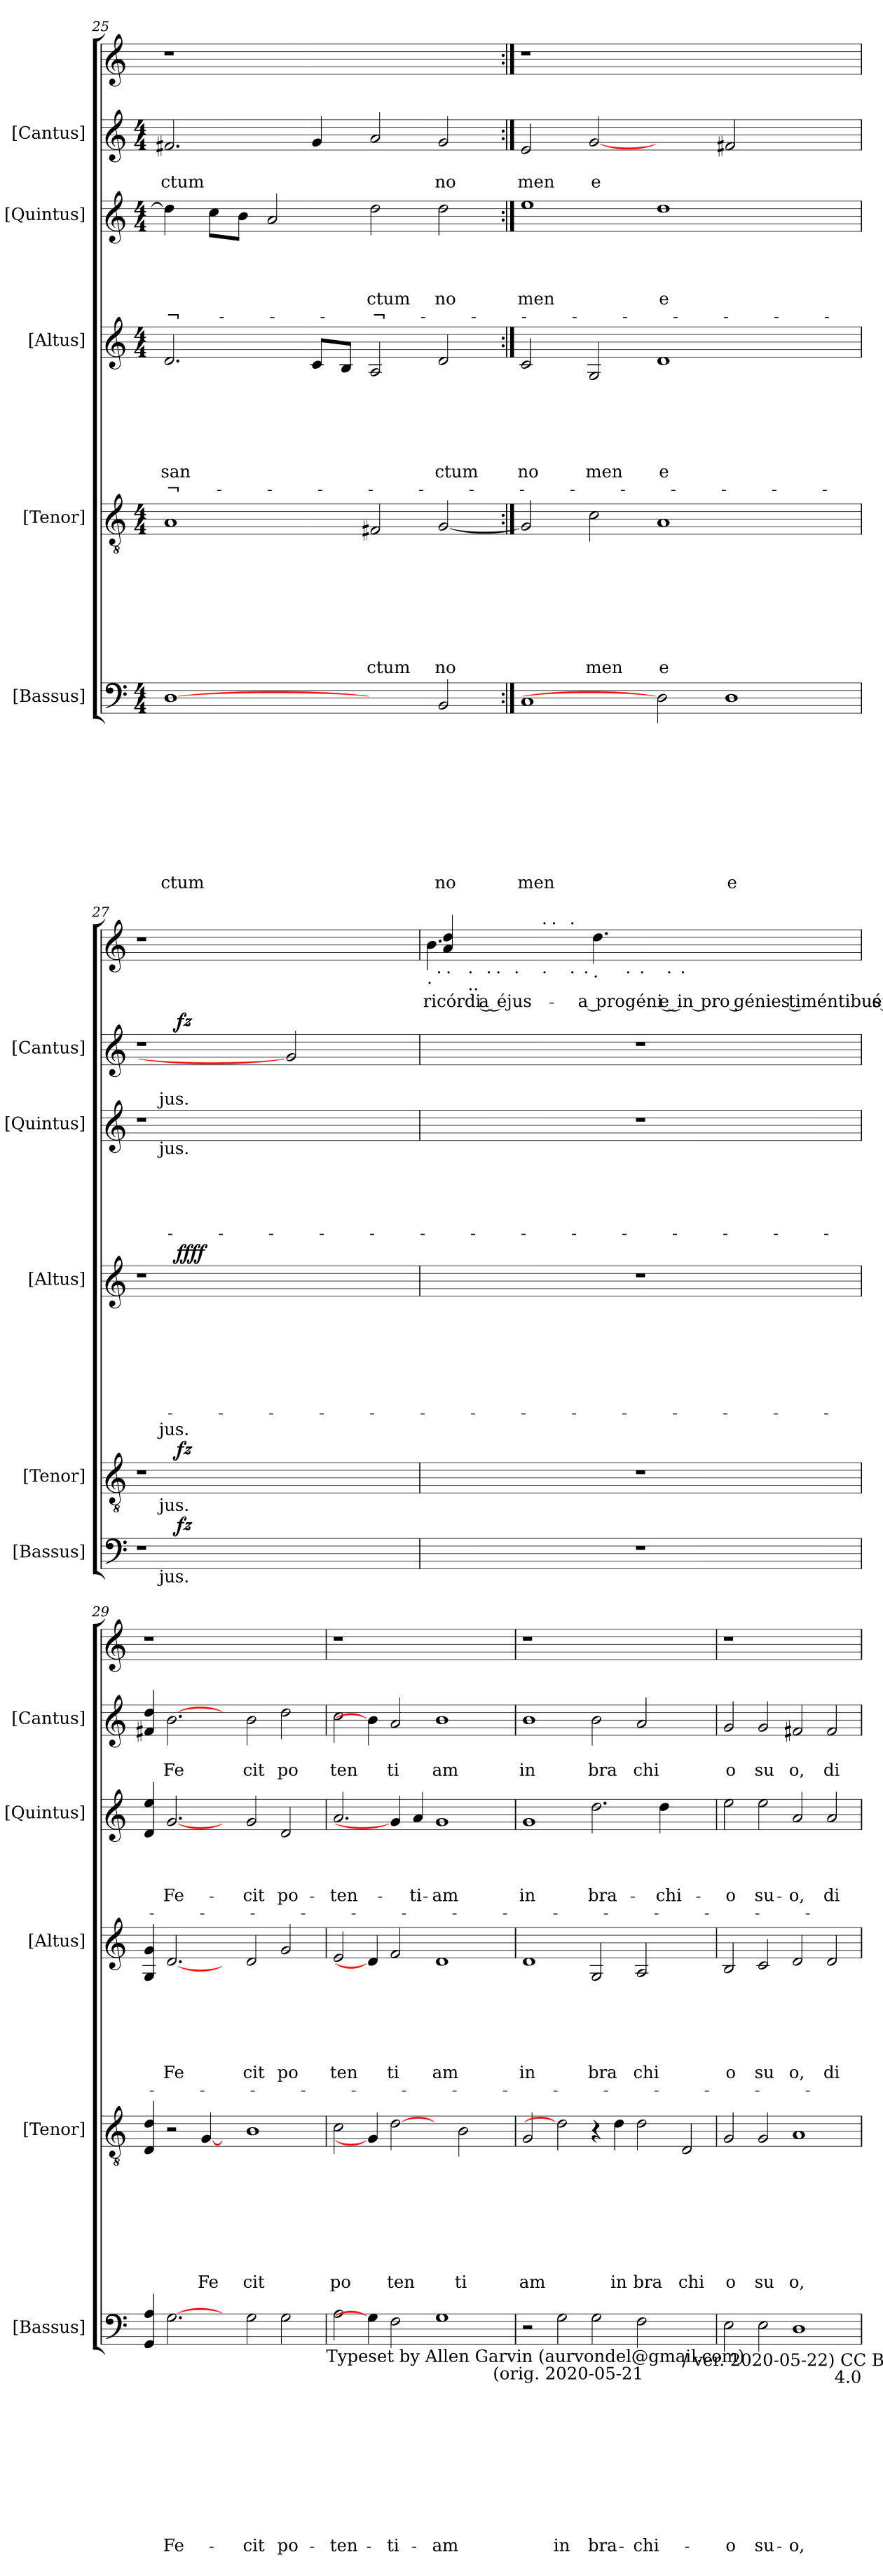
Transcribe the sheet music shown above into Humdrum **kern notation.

**kern	**text	**text	**text	**text	**text	**text	**text	**text	**text	**text	**dynam	**kern	**text	**text	**text	**text	**text	**text	**text	**text	**dynam	**kern	**text	**text	**text	**text	**text	**text	**text	**dynam	**kern	**text	**text	**text	**text	**text	**kern	**text	**text	**dynam	**kern	**text
*part6	*part6	*part6	*part6	*part6	*part6	*part6	*part6	*part6	*part6	*part6	*part6	*part5	*part5	*part5	*part5	*part5	*part5	*part5	*part5	*part5	*part5	*part4	*part4	*part4	*part4	*part4	*part4	*part4	*part4	*part4	*part3	*part3	*part3	*part3	*part3	*part3	*part2	*part2	*part2	*part2	*part1	*part1
*staff6	*staff6	*staff6	*staff6	*staff6	*staff6	*staff6	*staff6	*staff6	*staff6	*staff6	*staff6	*staff5	*staff5	*staff5	*staff5	*staff5	*staff5	*staff5	*staff5	*staff5	*staff5	*staff4	*staff4	*staff4	*staff4	*staff4	*staff4	*staff4	*staff4	*staff4	*staff3	*staff3	*staff3	*staff3	*staff3	*staff3	*staff2	*staff2	*staff2	*staff2	*staff1	*staff1
*I"[Bassus]	*	*	*	*	*	*	*	*	*	*	*	*I"[Tenor]	*	*	*	*	*	*	*	*	*	*I"[Altus]	*	*	*	*	*	*	*	*	*I"[Quintus]	*	*	*	*	*	*I"[Cantus]	*	*	*	*	*
*I'[Bassus]	*	*	*	*	*	*	*	*	*	*	*	*I'[Tenor]	*	*	*	*	*	*	*	*	*	*I'[Altus]	*	*	*	*	*	*	*	*	*I'[Quintus]	*	*	*	*	*	*I'[Cantus]	*	*	*	*	*
*clefF4	*	*	*	*	*	*	*	*	*	*	*	*clefGv2	*	*	*	*	*	*	*	*	*	*clefG2	*	*	*	*	*	*	*	*	*clefG2	*	*	*	*	*	*clefG2	*	*	*	*clefG2	*
*k[]	*	*	*	*	*	*	*	*	*	*	*	*k[]	*	*	*	*	*	*	*	*	*	*k[]	*	*	*	*	*	*	*	*	*k[]	*	*	*	*	*	*k[]	*	*	*	*k[]	*
*C:	*	*	*	*	*	*	*	*	*	*	*	*C:	*	*	*	*	*	*	*	*	*	*C:	*	*	*	*	*	*	*	*	*C:	*	*	*	*	*	*C:	*	*	*	*C:	*
*M4/4	*	*	*	*	*	*	*	*	*	*	*	*M4/4	*	*	*	*	*	*	*	*	*	*M4/4	*	*	*	*	*	*	*	*	*M4/4	*	*	*	*	*	*M4/4	*	*	*	*	*
=25	=25	=25	=25	=25	=25	=25	=25	=25	=25	=25	=25	=25	=25	=25	=25	=25	=25	=25	=25	=25	=25	=25	=25	=25	=25	=25	=25	=25	=25	=25	=25	=25	=25	=25	=25	=25	=25	=25	=25	=25	=25	=25
!	!	!	!	!	!	!	!	!	!	!LO:LY:b	!	!	!	!	!	!	!	!	!	!	!	!	!	!	!	!	!	!LO:LY:b	!LO:LY:b	!	!	!	!	!	!	!LO:LY:b	!	!	!LO:LY:b	!	!	!
[1D	.	.	.	.	.	.	.	.	.	ctum	.	1A	.	.	.	.	.	.	.	.	.	2.d/	.	.	.	.	.	san	¬-	.	4dd\]	.	.	.	.	-¬-	2.f#X/	.	ctum	.	1r	.
.	.	.	.	.	.	.	.	.	.	.	.	.	.	.	.	.	.	.	.	.	.	.	.	.	.	.	.	.	.	.	8cc\L	.	.	.	.	.	.	.	.	.	.	.
.	.	.	.	.	.	.	.	.	.	.	.	.	.	.	.	.	.	.	.	.	.	.	.	.	.	.	.	.	.	.	8b\J	.	.	.	.	.	.	.	.	.	.	.
.	.	.	.	.	.	.	.	.	.	.	.	.	.	.	.	.	.	.	.	.	.	.	.	.	.	.	.	.	.	.	2a/	.	.	.	.	.	.	.	.	.	.	.
.	.	.	.	.	.	.	.	.	.	.	.	.	.	.	.	.	.	.	.	.	.	8c/L	.	.	.	.	.	.	.	.	.	.	.	.	.	.	4g/	.	.	.	.	.
.	.	.	.	.	.	.	.	.	.	.	.	.	.	.	.	.	.	.	.	.	.	8B/J	.	.	.	.	.	.	.	.	.	.	.	.	.	.	.	.	.	.	.	.
!	!	!	!	!	!	!	!	!	!	!	!	!	!	!	!	!	!	!	!	!LO:LY:b	!	!	!	!	!	!	!	!	!	!	!	!	!	!	!LO:LY:b	!LO:LY:b	!	!	!	!	!	!
2ryy	.	.	.	.	.	.	.	.	.	.	.	2F#X/	.	.	.	.	.	.	.	ctum	.	2A/	.	.	.	.	.	.	.	.	2dd\	.	.	.	ctum	-¬-	2a/	.	.	.	1ryy	.
!	!	!	!	!	!	!	!	!	!	!LO:LY:b	!	!	!	!	!	!	!	!	!	!LO:LY:b	!	!	!	!	!	!	!	!LO:LY:b	!	!	!	!	!	!	!LO:LY:b	!	!	!	!LO:LY:b	!	!	!
2BB/	.	.	.	.	.	.	.	.	.	no	.	[<2G/	.	.	.	.	.	.	.	no	.	2d/	.	.	.	.	.	ctum	.	.	2dd\	.	.	.	no	.	2g/	.	no	.	.	.
=26:|!	=26:|!	=26:|!	=26:|!	=26:|!	=26:|!	=26:|!	=26:|!	=26:|!	=26:|!	=26:|!	=26:|!	=26:|!	=26:|!	=26:|!	=26:|!	=26:|!	=26:|!	=26:|!	=26:|!	=26:|!	=26:|!	=26:|!	=26:|!	=26:|!	=26:|!	=26:|!	=26:|!	=26:|!	=26:|!	=26:|!	=26:|!	=26:|!	=26:|!	=26:|!	=26:|!	=26:|!	=26:|!	=26:|!	=26:|!	=26:|!	=26:|!	=26:|!
!	!	!	!	!	!	!	!	!	!	!LO:LY:b	!	!	!	!	!	!	!	!	!	!	!	!	!	!	!	!	!	!LO:LY:b	!	!	!	!	!	!	!LO:LY:b	!	!	!	!LO:LY:b	!	!	!
1C	.	.	.	.	.	.	.	.	.	men	.	2G/]	.	.	.	.	.	.	.	.	.	2c/	.	.	.	.	.	no	.	.	1ee	.	.	.	men	.	2e/	.	men	.	1r	.
!	!	!	!	!	!	!	!	!	!	!	!	!	!	!	!	!	!	!	!	!LO:LY:b	!	!	!	!	!	!	!	!LO:LY:b	!	!	!	!	!	!	!	!	!	!	!LO:LY:b:rj	!	!	!
.	.	.	.	.	.	.	.	.	.	.	.	2c\	.	.	.	.	.	.	.	men	.	2G/	.	.	.	.	.	men	.	.	.	.	.	.	.	.	[2g	.	e	.	.	.
!	!	!	!	!	!	!	!	!	!	!	!	!	!	!	!	!	!	!	!	!LO:LY:b	!	!	!	!	!	!	!	!LO:LY:b	!	!	!	!	!	!	!LO:LY:b	!	!	!	!	!	!	!
2D]	.	.	.	.	.	.	.	.	.	.	.	1A	.	.	.	.	.	.	.	e	.	1d	.	.	.	.	.	e	.	.	1dd	.	.	.	e	.	2ryy	.	.	.	1.ryy	.
!	!	!	!	!	!	!	!	!	!	!LO:LY:b	!	!	!	!	!	!	!	!	!	!	!	!	!	!	!	!	!	!	!	!	!	!	!	!	!	!	!	!	!	!	!	!
1D	.	.	.	.	.	.	.	.	.	e	.	.	.	.	.	.	.	.	.	.	.	.	.	.	.	.	.	.	.	.	.	.	.	.	.	.	2f#X/	.	.	.	.	.
.	.	.	.	.	.	.	.	.	.	.	.	2ryy	.	.	.	.	.	.	.	.	.	2ryy	.	.	.	.	.	.	.	.	2ryy	.	.	.	.	.	2ryy	.	.	.	.	.
=27	=27	=27	=27	=27	=27	=27	=27	=27	=27	=27	=27	=27	=27	=27	=27	=27	=27	=27	=27	=27	=27	=27	=27	=27	=27	=27	=27	=27	=27	=27	=27	=27	=27	=27	=27	=27	=27	=27	=27	=27	=27	=27
*^	*	*	*	*	*	*	*	*	*	*	*	*^	*	*	*	*	*	*	*	*	*	*^	*	*	*	*	*	*	*	*	*^	*	*	*	*	*	*^	*	*	*	*	*
*	*^	*	*	*	*	*	*	*	*	*	*	*	*	*^	*	*	*	*	*	*	*	*	*	*	*	*	*	*	*	*	*	*	*	*	*	*	*	*	*	*	*	*	*	*	*	*	*
1r	16..ryy	16ryy	.	.	.	.	.	.	.	.	.	.	.	1r	16..ryy	16ryy	.	.	.	.	.	.	.	.	.	1r	16..ryy	.	.	.	.	.	.	.	.	1r	16ryy	.	.	.	.	.	1r	16..ryy	.	.	.	1r	.
!	!	!	!	!	!	!	!	!	!	!	!	!	!	!	!	!	!	!	!	!	!	!	!	!	!	!	!	!	!	!	!	!	!	!	!	!	!LO:TX:b:t=jus.	!	!	!	!	!	!	!	!	!	!	!	!
!	!	!	!	!	!	!	!	!	!	!	!	!	!	!	!	!	!	!	!	!	!	!	!	!	!	!	!	!	!	!	!	!	!	!	!	!	!LO:TX:a:t=jus.	!	!	!	!	!	!	!	!	!	!	!	!
!	!	!	!	!	!	!	!	!	!	!	!	!	!	!	!	!LO:TX:a:t=jus.	!	!	!	!	!	!	!	!	!	!	!	!	!	!	!	!	!	!	!	!	!	!	!	!	!	!	!	!	!	!	!	!	!
!	!	!LO:TX:b:t=jus.	!	!	!	!	!	!	!	!	!	!	!	!	!	!	!	!	!	!	!	!	!	!	!	!	!	!	!	!	!	!	!	!	!	!	!	!	!	!	!	!	!	!	!	!	!	!	!
!	!	!LO:TX:a:t=jus.	!	!	!	!	!	!	!	!	!	!	!	!	!	!	!	!	!	!	!	!	!	!	!	!	!	!	!	!	!	!	!	!	!	!	!	!	!	!	!	!	!	!	!	!	!	!	!
.	.	1ryy	.	.	.	.	.	.	.	.	.	.	.	.	.	1ryy	.	.	.	.	.	.	.	.	.	.	.	.	.	.	.	.	.	.	.	.	1ryy	.	.	.	.	.	.	.	.	.	.	.	.
!	!	!	!	!	!	!	!	!	!	!	!	!	!LO:DY:b	!	!	!	!	!	!	!	!	!	!	!	!LO:DY:b	!	!	!	!	!	!	!	!	!	!LO:DY:b	!	!	!	!	!	!	!	!	!	!	!	!LO:DY:b	!	!
.	1ryy	.	.	.	.	.	.	.	.	.	.	.	fz	.	1ryy	.	.	.	.	.	.	.	.	.	fz	.	1ryy	.	.	.	.	.	.	.	ffff	.	.	.	.	.	.	.	.	1ryy	.	.	fz	.	.
2ryy	.	.	.	.	.	.	.	.	.	.	.	.	.	2ryy	.	.	.	.	.	.	.	.	.	.	.	2ryy	.	.	.	.	.	.	.	.	.	2ryy	.	.	.	.	.	.	2g]	.	.	.	.	2ryy	.
.	.	4..ryy	.	.	.	.	.	.	.	.	.	.	.	.	.	4..ryy	.	.	.	.	.	.	.	.	.	.	.	.	.	.	.	.	.	.	.	.	4..ryy	.	.	.	.	.	.	.	.	.	.	.	.
.	4ryy	.	.	.	.	.	.	.	.	.	.	.	.	.	4ryy	.	.	.	.	.	.	.	.	.	.	.	4ryy	.	.	.	.	.	.	.	.	.	.	.	.	.	.	.	.	4ryy	.	.	.	.	.
.	8ryy	.	.	.	.	.	.	.	.	.	.	.	.	.	8ryy	.	.	.	.	.	.	.	.	.	.	.	8ryy	.	.	.	.	.	.	.	.	.	.	.	.	.	.	.	.	8ryy	.	.	.	.	.
.	64ryy	.	.	.	.	.	.	.	.	.	.	.	.	.	64ryy	.	.	.	.	.	.	.	.	.	.	.	64ryy	.	.	.	.	.	.	.	.	.	.	.	.	.	.	.	.	64ryy	.	.	.	.	.
!!LO:LB:g=z
=28	=28	=28	=28	=28	=28	=28	=28	=28	=28	=28	=28	=28	=28	=28	=28	=28	=28	=28	=28	=28	=28	=28	=28	=28	=28	=28	=28	=28	=28	=28	=28	=28	=28	=28	=28	=28	=28	=28	=28	=28	=28	=28	=28	=28	=28	=28	=28	=28	=28
*	*	*	*	*	*	*	*	*	*	*	*	*	*	*	*	*	*	*	*	*	*	*	*	*	*	*	*	*	*	*	*	*	*	*	*	*	*	*	*	*	*	*	*	*	*	*	*	*^	*
*	*	*	*	*	*	*	*	*	*	*	*	*	*	*	*	*	*	*	*	*	*	*	*	*	*	*	*	*	*	*	*	*	*	*	*	*	*	*	*	*	*	*	*	*	*	*	*	*	*^	*
!	!	!	!	!	!	!	!	!	!	!	!	!	!	!	!	!	!	!	!	!	!	!	!	!	!	!	!	!	!	!	!	!	!	!	!	!	!	!	!	!	!	!	!	!	!	!	!	!LO:TX:b:t=.	!	!	!
!	!	!	!	!	!	!	!	!	!	!	!	!	!	!	!	!	!	!	!	!	!	!	!	!	!	!	!	!	!	!	!	!	!	!	!	!	!	!	!	!	!	!	!	!	!	!	!	!	!LO:N:head=solid	!LO:N:n=1:head=solid	!LO:LY:b:rj
!	!	!	!	!	!	!	!	!	!	!	!	!	!	!	!	!	!	!	!	!	!	!	!	!	!	!	!	!	!	!	!	!	!	!	!	!	!	!	!	!	!	!	!	!	!	!	!	!	!	!LO:N:n=2:head=solid	!LO:LY:b
*v	*v	*v	*	*	*	*	*	*	*	*	*	*	*	*	*	*	*	*	*	*	*	*	*	*	*	*v	*v	*	*	*	*	*	*	*	*	*v	*v	*	*	*	*	*	*v	*v	*	*	*	*	*	*	*
*	*	*	*	*	*	*	*	*	*	*	*	*v	*v	*v	*	*	*	*	*	*	*	*	*	*	*	*	*	*	*	*	*	*	*	*	*	*	*	*	*	*	*	*	*	*	*	*
1r	.	.	.	.	.	.	.	.	.	.	.	1r	.	.	.	.	.	.	.	.	.	1r	.	.	.	.	.	.	.	.	1r	.	.	.	.	.	1r	.	.	.	64ryy	4.b\	4a/ 4dd/	-ricórdi a éjus-
!	!	!	!	!	!	!	!	!	!	!	!	!	!	!	!	!	!	!	!	!	!	!	!	!	!	!	!	!	!	!	!	!	!	!	!	!	!	!	!	!	!LO:TX:b:t=.	!	!	!
.	.	.	.	.	.	.	.	.	.	.	.	.	.	.	.	.	.	.	.	.	.	.	.	.	.	.	.	.	.	.	.	.	.	.	.	.	.	.	.	.	64ryy	.	.	.
!	!	!	!	!	!	!	!	!	!	!	!	!	!	!	!	!	!	!	!	!	!	!	!	!	!	!	!	!	!	!	!	!	!	!	!	!	!	!	!	!	!LO:TX:b:t=.	!	!	!
.	.	.	.	.	.	.	.	.	.	.	.	.	.	.	.	.	.	.	.	.	.	.	.	.	.	.	.	.	.	.	.	.	.	.	.	.	.	.	.	.	16ryy	.	.	.
!	!	!	!	!	!	!	!	!	!	!	!	!	!	!	!	!	!	!	!	!	!	!	!	!	!	!	!	!	!	!	!	!	!	!	!	!	!	!	!	!	!LO:TX:b:t=.	!	!	!
!	!	!	!	!	!	!	!	!	!	!	!	!	!	!	!	!	!	!	!	!	!	!	!	!	!	!	!	!	!	!	!	!	!	!	!	!	!	!	!	!	!LO:TX:b:t=..	!	!	!
.	.	.	.	.	.	.	.	.	.	.	.	.	.	.	.	.	.	.	.	.	.	.	.	.	.	.	.	.	.	.	.	.	.	.	.	.	.	.	.	.	32.ryy	.	.	.
!	!	!	!	!	!	!	!	!	!	!	!	!	!	!	!	!	!	!	!	!	!	!	!	!	!	!	!	!	!	!	!	!	!	!	!	!	!	!	!	!	!LO:TX:b:t=.	!	!	!
.	.	.	.	.	.	.	.	.	.	.	.	.	.	.	.	.	.	.	.	.	.	.	.	.	.	.	.	.	.	.	.	.	.	.	.	.	.	.	.	.	64ryy	.	.	.
!	!	!	!	!	!	!	!	!	!	!	!	!	!	!	!	!	!	!	!	!	!	!	!	!	!	!	!	!	!	!	!	!	!	!	!	!	!	!	!	!	!LO:TX:b:t=.	!	!	!
.	.	.	.	.	.	.	.	.	.	.	.	.	.	.	.	.	.	.	.	.	.	.	.	.	.	.	.	.	.	.	.	.	.	.	.	.	.	.	.	.	32.ryy	.	.	.
!	!	!	!	!	!	!	!	!	!	!	!	!	!	!	!	!	!	!	!	!	!	!	!	!	!	!	!	!	!	!	!	!	!	!	!	!	!	!	!	!	!LO:TX:b:t=.	!	!	!
.	.	.	.	.	.	.	.	.	.	.	.	.	.	.	.	.	.	.	.	.	.	.	.	.	.	.	.	.	.	.	.	.	.	.	.	.	.	.	.	.	16ryy	.	.	.
.	.	.	.	.	.	.	.	.	.	.	.	.	.	.	.	.	.	.	.	.	.	.	.	.	.	.	.	.	.	.	.	.	.	.	.	.	.	.	.	.	.	.	8.ryy	.
!	!	!	!	!	!	!	!	!	!	!	!	!	!	!	!	!	!	!	!	!	!	!	!	!	!	!	!	!	!	!	!	!	!	!	!	!	!	!	!	!	!LO:TX:a:t=.	!	!	!
!	!	!	!	!	!	!	!	!	!	!	!	!	!	!	!	!	!	!	!	!	!	!	!	!	!	!	!	!	!	!	!	!	!	!	!	!	!	!	!	!	!LO:TX:b:t=.	!	!	!
.	.	.	.	.	.	.	.	.	.	.	.	.	.	.	.	.	.	.	.	.	.	.	.	.	.	.	.	.	.	.	.	.	.	.	.	.	.	.	.	.	64ryy	.	.	.
!	!	!	!	!	!	!	!	!	!	!	!	!	!	!	!	!	!	!	!	!	!	!	!	!	!	!	!	!	!	!	!	!	!	!	!	!	!	!	!	!	!LO:TX:a:t=.	!	!	!
.	.	.	.	.	.	.	.	.	.	.	.	.	.	.	.	.	.	.	.	.	.	.	.	.	.	.	.	.	.	.	.	.	.	.	.	.	.	.	.	.	32.ryy	.	.	.
!	!	!	!	!	!	!	!	!	!	!	!	!	!	!	!	!	!	!	!	!	!	!	!	!	!	!	!	!	!	!	!	!	!	!	!	!	!	!	!	!	!LO:TX:b:t=.	!	!	!
!	!	!	!	!	!	!	!	!	!	!	!	!	!	!	!	!	!	!	!	!	!	!	!	!	!	!	!	!	!	!	!	!	!	!	!	!	!	!	!	!	!LO:TX:a:t=.	!	!	!
.	.	.	.	.	.	.	.	.	.	.	.	.	.	.	.	.	.	.	.	.	.	.	.	.	.	.	.	.	.	.	.	.	.	.	.	.	.	.	.	.	32ryy	.	.	.
!	!	!	!	!	!	!	!	!	!	!	!	!	!	!	!	!	!	!	!	!	!	!	!	!	!	!	!	!	!	!	!	!	!	!	!	!	!	!	!	!	!LO:TX:b:t=.	!	!	!
.	.	.	.	.	.	.	.	.	.	.	.	.	.	.	.	.	.	.	.	.	.	.	.	.	.	.	.	.	.	.	.	.	.	.	.	.	.	.	.	.	64ryy	.	.	.
!	!	!	!	!	!	!	!	!	!	!	!	!	!	!	!	!	!	!	!	!	!	!	!	!	!	!	!	!	!	!	!	!	!	!	!	!	!	!	!	!	!LO:TX:b:t=.	!	!	!
!	!	!	!	!	!	!	!	!	!	!	!	!	!	!	!	!	!	!	!	!	!	!	!	!	!	!	!	!	!	!	!	!	!	!	!	!	!	!	!	!	!	!LO:N:head=solid	!	!LO:LY:b:rj
.	.	.	.	.	.	.	.	.	.	.	.	.	.	.	.	.	.	.	.	.	.	.	.	.	.	.	.	.	.	.	.	.	.	.	.	.	.	.	.	.	4ryy	4.dd\	.	-a progéni e in pro génies timéntibus éum.-
!	!	!	!	!	!	!	!	!	!	!	!	!	!	!	!	!	!	!	!	!	!	!	!	!	!	!	!	!	!	!	!	!	!	!	!	!	!	!	!	!	!	!	!LO:TX:b:t=.	!
.	.	.	.	.	.	.	.	.	.	.	.	.	.	.	.	.	.	.	.	.	.	.	.	.	.	.	.	.	.	.	.	.	.	.	.	.	.	.	.	.	.	.	64ryy	.
!	!	!	!	!	!	!	!	!	!	!	!	!	!	!	!	!	!	!	!	!	!	!	!	!	!	!	!	!	!	!	!	!	!	!	!	!	!	!	!	!	!	!	!LO:TX:b:t=.	!
.	.	.	.	.	.	.	.	.	.	.	.	.	.	.	.	.	.	.	.	.	.	.	.	.	.	.	.	.	.	.	.	.	.	.	.	.	.	.	.	.	.	.	32.ryy	.
!	!	!	!	!	!	!	!	!	!	!	!	!	!	!	!	!	!	!	!	!	!	!	!	!	!	!	!	!	!	!	!	!	!	!	!	!	!	!	!	!	!	!	!LO:TX:b:t=.	!
.	.	.	.	.	.	.	.	.	.	.	.	.	.	.	.	.	.	.	.	.	.	.	.	.	.	.	.	.	.	.	.	.	.	.	.	.	.	.	.	.	.	.	64ryy	.
!	!	!	!	!	!	!	!	!	!	!	!	!	!	!	!	!	!	!	!	!	!	!	!	!	!	!	!	!	!	!	!	!	!	!	!	!	!	!	!	!	!	!	!LO:TX:b:t=.	!
.	.	.	.	.	.	.	.	.	.	.	.	.	.	.	.	.	.	.	.	.	.	.	.	.	.	.	.	.	.	.	.	.	.	.	.	.	.	.	.	.	.	.	4ryy	.
.	.	.	.	.	.	.	.	.	.	.	.	.	.	.	.	.	.	.	.	.	.	.	.	.	.	.	.	.	.	.	.	.	.	.	.	.	.	.	.	.	4.ryy	.	.	.
.	.	.	.	.	.	.	.	.	.	.	.	.	.	.	.	.	.	.	.	.	.	.	.	.	.	.	.	.	.	.	.	.	.	.	.	.	.	.	.	.	.	4ryy	.	.
.	.	.	.	.	.	.	.	.	.	.	.	.	.	.	.	.	.	.	.	.	.	.	.	.	.	.	.	.	.	.	.	.	.	.	.	.	.	.	.	.	.	.	8...ryy	.
*	*	*	*	*	*	*	*	*	*	*	*	*	*	*	*	*	*	*	*	*	*	*	*	*	*	*	*	*	*	*	*	*	*	*	*	*	*	*	*	*	*v	*v	*v	*
!!LO:LB:g=z
=29	=29	=29	=29	=29	=29	=29	=29	=29	=29	=29	=29	=29	=29	=29	=29	=29	=29	=29	=29	=29	=29	=29	=29	=29	=29	=29	=29	=29	=29	=29	=29	=29	=29	=29	=29	=29	=29	=29	=29	=29	=29	=29
4GG/ 4A/	.	.	.	.	.	.	.	.	.	.	.	4D/ 4d/	.	.	.	.	.	.	.	.	.	4G/ 4g/	.	.	.	.	.	.	.	.	4d/ 4ee/	.	.	.	.	.	4f#X/ 4dd/	.	.	.	1r	.
!	!	!	!	!	!	!	!	!	!	!LO:LY:b	!	!	!	!	!	!	!	!	!	!	!	!	!	!	!	!	!	!LO:LY:b	!	!	!	!	!	!	!LO:LY:b	!	!	!	!LO:LY:b	!	!	!
[2.G	.	.	.	.	.	.	.	.	.	Fe-	.	2r	.	.	.	.	.	.	.	.	.	[2.d	.	.	.	.	.	Fe	.	.	[2.g	.	.	.	Fe-	.	[2.b	.	Fe	.	.	.
!	!	!	!	!	!	!	!	!	!	!	!	!	!	!	!	!	!	!	!	!LO:LY:b	!	!	!	!	!	!	!	!	!	!	!	!	!	!	!	!	!	!	!	!	!	!
.	.	.	.	.	.	.	.	.	.	.	.	[4G/	.	.	.	.	.	.	.	Fe	.	.	.	.	.	.	.	.	.	.	.	.	.	.	.	.	.	.	.	.	.	.
4ryy	.	.	.	.	.	.	.	.	.	.	.	4ryy	.	.	.	.	.	.	.	.	.	4ryy	.	.	.	.	.	.	.	.	4ryy	.	.	.	.	.	4ryy	.	.	.	1ryy	.
!	!	!	!	!	!	!	!	!	!	!LO:LY:b	!	!	!	!	!	!	!	!	!	!LO:LY:b	!	!	!	!	!	!	!	!LO:LY:b	!	!	!	!	!	!	!LO:LY:b	!	!	!	!LO:LY:b	!	!	!
2G\	.	.	.	.	.	.	.	.	.	-cit	.	1B	.	.	.	.	.	.	.	cit	.	2d/	.	.	.	.	.	cit	.	.	2g/	.	.	.	-cit	.	2b\	.	cit	.	.	.
!	!	!	!	!	!	!	!	!	!	!LO:LY:b	!	!	!	!	!	!	!	!	!	!	!	!	!	!	!	!	!	!LO:LY:b	!	!	!	!	!	!	!LO:LY:b	!	!	!	!LO:LY:b	!	!	!
2G\	.	.	.	.	.	.	.	.	.	po-	.	.	.	.	.	.	.	.	.	.	.	2g/	.	.	.	.	.	po	.	.	2d/	.	.	.	po-	.	2dd\	.	po	.	.	.
.	.	.	.	.	.	.	.	.	.	.	.	.	.	.	.	.	.	.	.	.	.	.	.	.	.	.	.	.	.	.	.	.	.	.	.	.	.	.	.	.	4ryy	.
!LO:TX:b:t=Typeset by Allen Garvin (aurvondel@gmail.com)	!	!	!	!	!	!	!	!	!	!	!	!	!	!	!	!	!	!	!	!	!	!	!	!	!	!	!	!	!	!	!	!	!	!	!	!	!	!	!	!	!	!
=30	=30	=30	=30	=30	=30	=30	=30	=30	=30	=30	=30	=30	=30	=30	=30	=30	=30	=30	=30	=30	=30	=30	=30	=30	=30	=30	=30	=30	=30	=30	=30	=30	=30	=30	=30	=30	=30	=30	=30	=30	=30	=30
!	!	!	!	!	!	!	!	!	!	!LO:LY:b	!	!	!	!	!	!	!	!	!	!LO:LY:b	!	!	!	!	!	!	!	!LO:LY:b	!	!	!	!	!	!	!LO:LY:b	!	!	!	!LO:LY:b	!	!	!
*^	*	*	*	*	*	*	*	*	*	*	*	*	*	*	*	*	*	*	*	*	*	*	*	*	*	*	*	*	*	*	*	*	*	*	*	*	*	*	*	*	*	*
2A\	0ryy	.	.	.	.	.	.	.	.	.	-ten-	.	2c\	.	.	.	.	.	.	.	po	.	2e/	.	.	.	.	.	ten	.	.	2.a/	.	.	.	-ten-	.	2cc\	.	ten	.	1r	.
4G]	.	.	.	.	.	.	.	.	.	.	.	.	4G/]	.	.	.	.	.	.	.	.	.	4d]	.	.	.	.	.	.	.	.	.	.	.	.	.	.	4b]	.	.	.	.	.
!	!	!	!	!	!	!	!	!	!	!	!LO:LY:b	!	!	!	!	!	!	!	!	!	!LO:LY:b	!	!	!	!	!	!	!	!LO:LY:b	!	!	!	!	!	!	!	!	!	!	!LO:LY:b	!	!	!
2F\	.	.	.	.	.	.	.	.	.	.	-ti-	.	[2d	.	.	.	.	.	.	.	ten	.	2f/	.	.	.	.	.	ti	.	.	4g]	.	.	.	.	.	2a/	.	ti	.	.	.
!	!	!	!	!	!	!	!	!	!	!	!	!	!	!	!	!	!	!	!	!	!	!	!	!	!	!	!	!	!	!	!	!	!	!	!	!LO:LY:b	!	!	!	!	!	!	!
.	.	.	.	.	.	.	.	.	.	.	.	.	.	.	.	.	.	.	.	.	.	.	.	.	.	.	.	.	.	.	.	4a/	.	.	.	-ti-	.	.	.	.	.	1ryy	.
!	!	!	!	!	!	!	!	!	!	!	!LO:LY:b	!	!	!	!	!	!	!	!	!	!	!	!	!	!	!	!	!	!LO:LY:b	!	!	!	!	!	!	!LO:LY:b	!	!	!	!LO:LY:b	!	!	!
1G	.	.	.	.	.	.	.	.	.	.	-am	.	4ryy	.	.	.	.	.	.	.	.	.	1d	.	.	.	.	.	am	.	.	1g	.	.	.	-am	.	1b	.	am	.	.	.
!	!	!	!	!	!	!	!	!	!	!	!	!	!	!	!	!	!	!	!	!	!LO:LY:b	!	!	!	!	!	!	!	!	!	!	!	!	!	!	!	!	!	!	!	!	!	!
.	.	.	.	.	.	.	.	.	.	.	.	.	2B\	.	.	.	.	.	.	.	ti	.	.	.	.	.	.	.	.	.	.	.	.	.	.	.	.	.	.	.	.	.	.
!	!LO:TX:b:t=(orig. 2020-05-21	!	!	!	!	!	!	!	!	!	!	!	!	!	!	!	!	!	!	!	!	!	!	!	!	!	!	!	!	!	!	!	!	!	!	!	!	!	!	!	!	!	!
.	4ryy	.	.	.	.	.	.	.	.	.	.	.	4ryy	.	.	.	.	.	.	.	.	.	.	.	.	.	.	.	.	.	.	.	.	.	.	.	.	.	.	.	.	4ryy	.
=31	=31	=31	=31	=31	=31	=31	=31	=31	=31	=31	=31	=31	=31	=31	=31	=31	=31	=31	=31	=31	=31	=31	=31	=31	=31	=31	=31	=31	=31	=31	=31	=31	=31	=31	=31	=31	=31	=31	=31	=31	=31	=31	=31
!	!	!	!	!	!	!	!	!	!	!	!	!	!	!	!	!	!	!	!	!	!LO:LY:b	!	!	!	!	!	!	!	!LO:LY:b	!	!	!	!	!	!	!LO:LY:b	!	!	!	!LO:LY:b	!	!	!
*v	*v	*	*	*	*	*	*	*	*	*	*	*	*	*	*	*	*	*	*	*	*	*	*	*	*	*	*	*	*	*	*	*	*	*	*	*	*	*	*	*	*	*	*
2r	.	.	.	.	.	.	.	.	.	.	.	2G/	.	.	.	.	.	.	.	am	.	1d	.	.	.	.	.	in	.	.	1g	.	.	.	in	.	1b	.	in	.	1r	.
!	!	!	!	!	!	!	!	!	!	!LO:LY:b	!	!	!	!	!	!	!	!	!	!	!	!	!	!	!	!	!	!	!	!	!	!	!	!	!	!	!	!	!	!	!	!
2G\	.	.	.	.	.	.	.	.	.	in	.	2d]	.	.	.	.	.	.	.	.	.	.	.	.	.	.	.	.	.	.	.	.	.	.	.	.	.	.	.	.	.	.
!	!	!	!	!	!	!	!	!	!	!LO:LY:b	!	!	!	!	!	!	!	!	!	!	!	!	!	!	!	!	!	!LO:LY:b	!	!	!	!	!	!	!LO:LY:b	!	!	!	!LO:LY:b	!	!	!
2G\	.	.	.	.	.	.	.	.	.	bra-	.	4r	.	.	.	.	.	.	.	.	.	2G/	.	.	.	.	.	bra	.	.	2.dd\	.	.	.	bra-	.	2b\	.	bra	.	1.ryy	.
!	!	!	!	!	!	!	!	!	!	!	!	!	!	!	!	!	!	!	!	!LO:LY:b	!	!	!	!	!	!	!	!	!	!	!	!	!	!	!	!	!	!	!	!	!	!
.	.	.	.	.	.	.	.	.	.	.	.	4d\	.	.	.	.	.	.	.	in	.	.	.	.	.	.	.	.	.	.	.	.	.	.	.	.	.	.	.	.	.	.
!	!	!	!	!	!	!	!	!	!	!LO:LY:b	!	!	!	!	!	!	!	!	!	!LO:LY:b	!	!	!	!	!	!	!	!LO:LY:b	!	!	!	!	!	!	!	!	!	!	!LO:LY:b	!	!	!
2F\	.	.	.	.	.	.	.	.	.	-chi-	.	2d\	.	.	.	.	.	.	.	bra	.	2A/	.	.	.	.	.	chi	.	.	.	.	.	.	.	.	2a/	.	chi	.	.	.
!	!	!	!	!	!	!	!	!	!	!	!	!	!	!	!	!	!	!	!	!	!	!	!	!	!	!	!	!	!	!	!	!	!	!	!LO:LY:b	!	!	!	!	!	!	!
.	.	.	.	.	.	.	.	.	.	.	.	.	.	.	.	.	.	.	.	.	.	.	.	.	.	.	.	.	.	.	4dd\	.	.	.	-chi-	.	.	.	.	.	.	.
!LO:TX:b:t=/ ver. 2020-05-22) CC BY-NC	!	!	!	!	!	!	!	!	!	!	!	!	!	!	!	!	!	!	!	!	!	!	!	!	!	!	!	!	!	!	!	!	!	!	!	!	!	!	!	!	!	!
!	!	!	!	!	!	!	!	!	!	!	!	!	!	!	!	!	!	!	!	!LO:LY:b	!	!	!	!	!	!	!	!	!	!	!	!	!	!	!	!	!	!	!	!	!	!
2ryy	.	.	.	.	.	.	.	.	.	.	.	2D/	.	.	.	.	.	.	.	chi	.	2ryy	.	.	.	.	.	.	.	.	2ryy	.	.	.	.	.	2ryy	.	.	.	.	.
=32	=32	=32	=32	=32	=32	=32	=32	=32	=32	=32	=32	=32	=32	=32	=32	=32	=32	=32	=32	=32	=32	=32	=32	=32	=32	=32	=32	=32	=32	=32	=32	=32	=32	=32	=32	=32	=32	=32	=32	=32	=32	=32
!	!	!	!	!	!	!	!	!	!	!LO:LY:b	!	!	!	!	!	!	!	!	!	!LO:LY:b	!	!	!	!	!	!	!	!LO:LY:b	!	!	!	!	!	!	!LO:LY:b	!	!	!	!LO:LY:b	!	!	!
2E\	.	.	.	.	.	.	.	.	.	-o	.	2G/	.	.	.	.	.	.	.	o	.	2B/	.	.	.	.	.	o	.	.	2ee\	.	.	.	-o	.	2g/	.	o	.	1r	.
!	!	!	!	!	!	!	!	!	!	!LO:LY:b	!	!	!	!	!	!	!	!	!	!LO:LY:b	!	!	!	!	!	!	!	!LO:LY:b	!	!	!	!	!	!	!LO:LY:b	!	!	!	!LO:LY:b	!	!	!
2E\	.	.	.	.	.	.	.	.	.	su-	.	2G/	.	.	.	.	.	.	.	su	.	2c/	.	.	.	.	.	su	.	.	2ee\	.	.	.	su-	.	2g/	.	su	.	.	.
!	!	!	!	!	!	!	!	!	!	!LO:LY:b	!	!	!	!	!	!	!	!	!	!LO:LY:b	!	!	!	!	!	!	!	!LO:LY:b	!	!	!	!	!	!	!LO:LY:b	!	!	!	!LO:LY:b	!	!	!
1D	.	.	.	.	.	.	.	.	.	-o,	.	1A	.	.	.	.	.	.	.	o,	.	2d/	.	.	.	.	.	o,	.	.	2a/	.	.	.	-o,	.	2f#X/	.	o,	.	1ryy	.
!	!	!	!	!	!	!	!	!	!	!	!	!	!	!	!	!	!	!	!	!	!	!	!	!	!	!	!	!LO:LY:b	!	!	!	!	!	!	!LO:LY:b	!	!	!	!LO:LY:b	!	!	!
.	.	.	.	.	.	.	.	.	.	.	.	.	.	.	.	.	.	.	.	.	.	2d/	.	.	.	.	.	di	.	.	2a/	.	.	.	di-	.	2f#/	.	di	.	.	.
!LO:TX:b:t=4.0	!	!	!	!	!	!	!	!	!	!	!	!	!	!	!	!	!	!	!	!	!	!	!	!	!	!	!	!	!	!	!	!	!	!	!	!	!	!	!	!	!	!
=	=	=	=	=	=	=	=	=	=	=	=	=	=	=	=	=	=	=	=	=	=	=	=	=	=	=	=	=	=	=	=	=	=	=	=	=	=	=	=	=	=	=
*-	*-	*-	*-	*-	*-	*-	*-	*-	*-	*-	*-	*-	*-	*-	*-	*-	*-	*-	*-	*-	*-	*-	*-	*-	*-	*-	*-	*-	*-	*-	*-	*-	*-	*-	*-	*-	*-	*-	*-	*-	*-	*-
